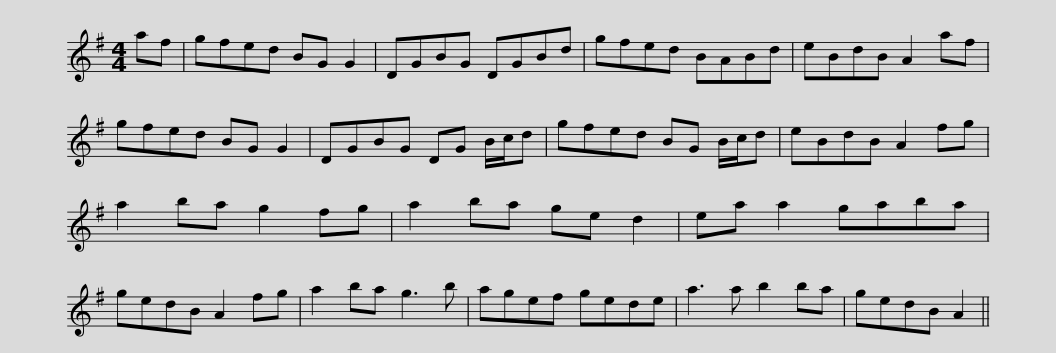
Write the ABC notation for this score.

X:1
L:1/8
M:4/4
I:linebreak $
K:G
V:1 treble
V:1
 af | gfed BG G2 | DGBG DGBd | gfed BABd | eBdB A2 af | %5
 gfed BG G2 |$ DGBG DG B/c/d | gfed BG B/c/d | eBdB A2 fg | a2 ba g2 fg | %10
 a2 ba ge d2 |$ ea a2 gaba | gedB A2 fg | a2 ba g3 b | agef gede | %15
 a3 a b2 ba | gedB A2 || %17
